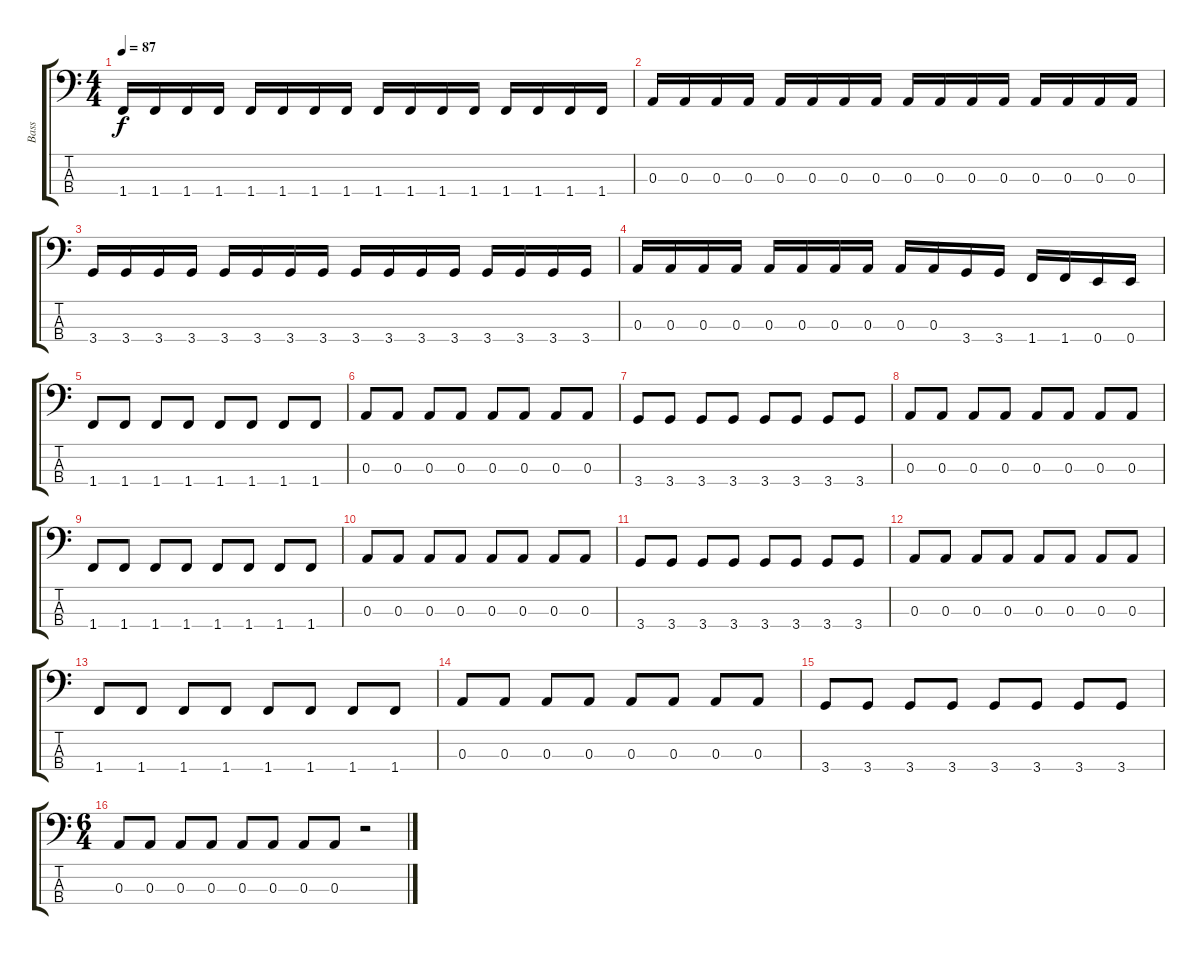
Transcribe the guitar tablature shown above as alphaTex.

\track ("Bass" "Bass") {instrument synthbass2}
\staff {score tabs}
\tuning (G2 D2 A1 E1) {hide}
\ts (4 4)
\tempo 87
\clef f4
\ks c
1.4.16{dy f} 1.4.16 1.4.16 1.4.16 1.4.16 1.4.16 1.4.16 1.4.16 1.4.16 1.4.16 1.4.16 1.4.16 1.4.16 1.4.16 1.4.16 1.4.16 |
0.3.16 0.3.16 0.3.16 0.3.16 0.3.16 0.3.16 0.3.16 0.3.16 0.3.16 0.3.16 0.3.16 0.3.16 0.3.16 0.3.16 0.3.16 0.3.16 |
3.4.16 3.4.16 3.4.16 3.4.16 3.4.16 3.4.16 3.4.16 3.4.16 3.4.16 3.4.16 3.4.16 3.4.16 3.4.16 3.4.16 3.4.16 3.4.16 |
0.3.16 0.3.16 0.3.16 0.3.16 0.3.16 0.3.16 0.3.16 0.3.16 0.3.16 0.3.16 3.4.16 3.4.16 1.4.16 1.4.16 0.4.16 0.4.16 |
1.4.8 1.4.8 1.4.8 1.4.8 1.4.8 1.4.8 1.4.8 1.4.8 |
0.3.8 0.3.8 0.3.8 0.3.8 0.3.8 0.3.8 0.3.8 0.3.8 |
3.4.8 3.4.8 3.4.8 3.4.8 3.4.8 3.4.8 3.4.8 3.4.8 |
0.3.8 0.3.8 0.3.8 0.3.8 0.3.8 0.3.8 0.3.8 0.3.8 |
1.4.8 1.4.8 1.4.8 1.4.8 1.4.8 1.4.8 1.4.8 1.4.8 |
0.3.8 0.3.8 0.3.8 0.3.8 0.3.8 0.3.8 0.3.8 0.3.8 |
3.4.8 3.4.8 3.4.8 3.4.8 3.4.8 3.4.8 3.4.8 3.4.8 |
0.3.8 0.3.8 0.3.8 0.3.8 0.3.8 0.3.8 0.3.8 0.3.8 |
1.4.8 1.4.8 1.4.8 1.4.8 1.4.8 1.4.8 1.4.8 1.4.8 |
0.3.8 0.3.8 0.3.8 0.3.8 0.3.8 0.3.8 0.3.8 0.3.8 |
3.4.8 3.4.8 3.4.8 3.4.8 3.4.8 3.4.8 3.4.8 3.4.8 |
\ts (6 4)
0.3.8 0.3.8 0.3.8 0.3.8 0.3.8 0.3.8 0.3.8 0.3.8 r.2
